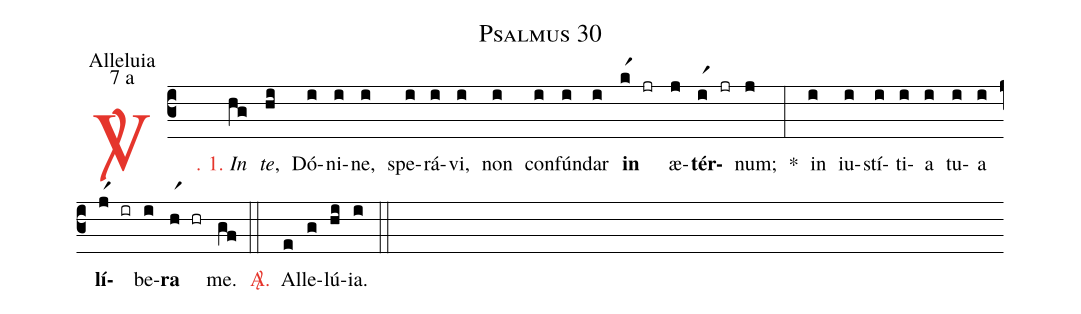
name: Psalmus 30;
office-part: Alleluia;
mode: 7;
mode-differentia: a;
%%
(c3)

<c><sp>V/</sp>. 1.</c>() <i>In</i>(hg) <i>te</i>,(hi) Dó(i)ni(i)ne,(i) spe(i)rá(i)vi,(i) non(i) con(i)fún(i)dar(i) <b>in</b>(kr1 jr) æ(j)<b>tér</b>(ir1 jr)num;(j) *(:) in(i) iu(i)stí(i)ti(i)a(i) tu(i)a(i) <b>lí</b>(jr1 ir)be(i)<b>ra</b>(hr1 hr) me.(gf)

(::)

<nlba><c><sp>A/</sp>.</c>() Al</nlba>(e)le(g)lú(hi)ia.(i)

(::)
